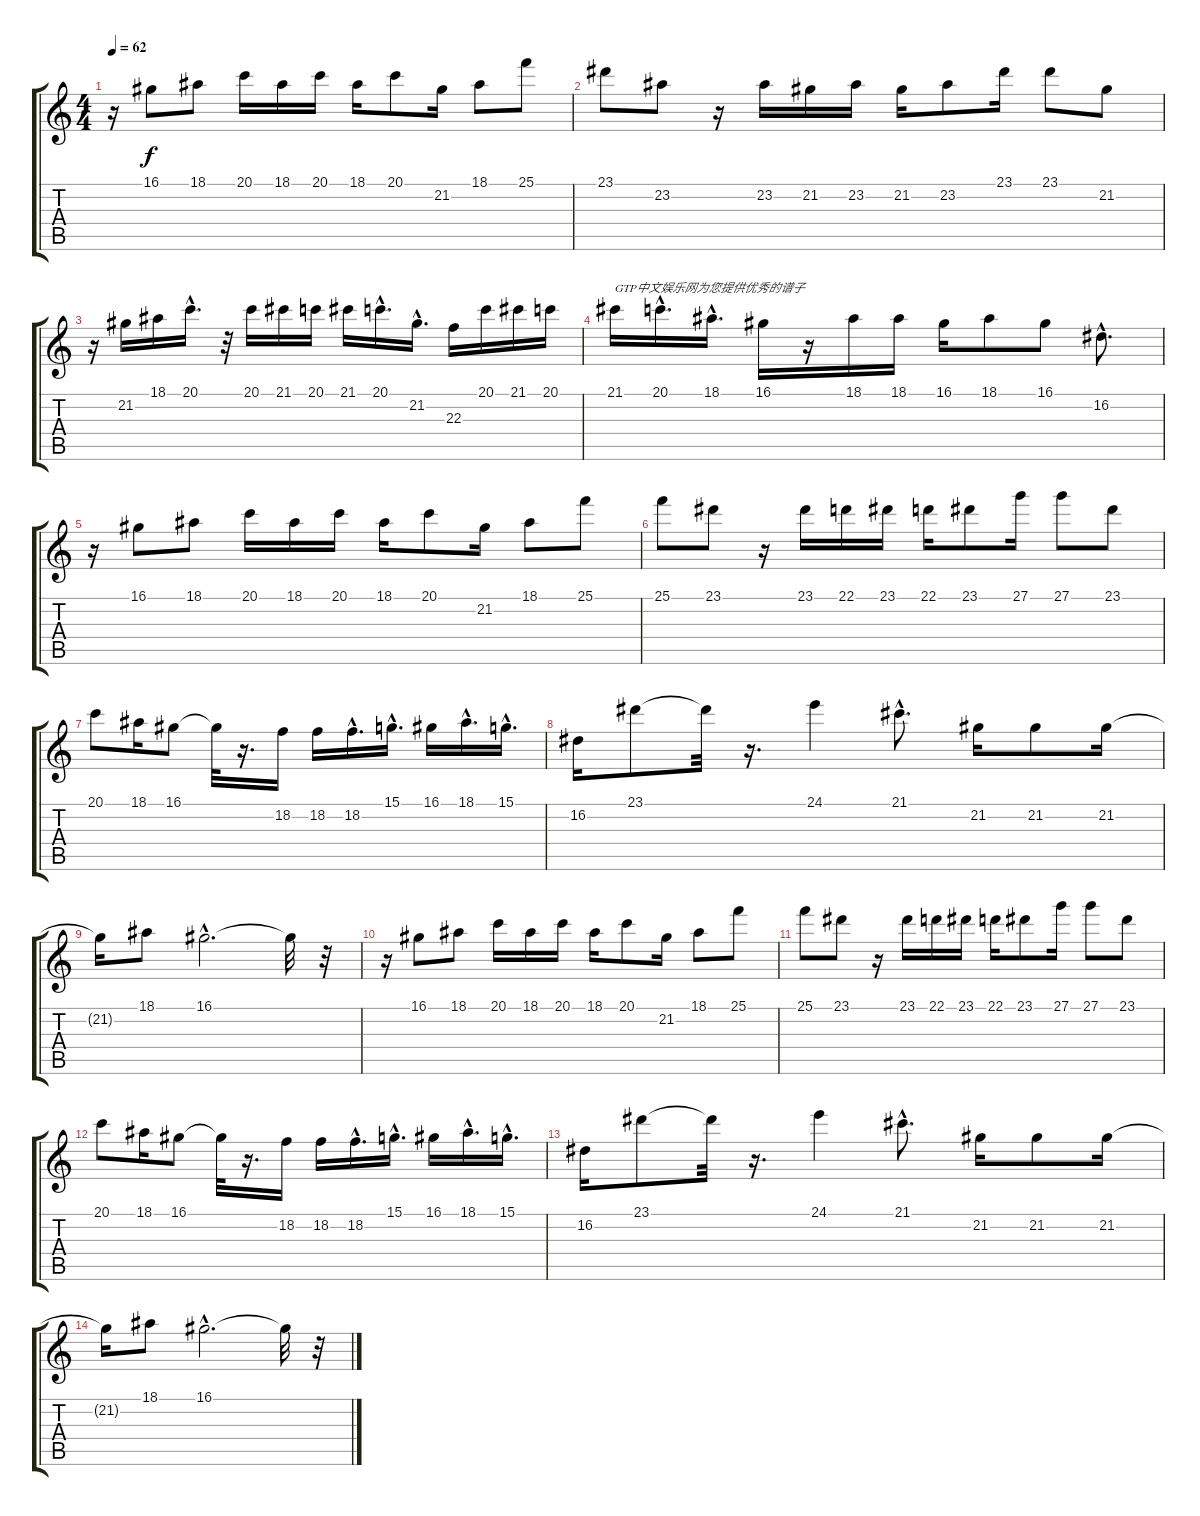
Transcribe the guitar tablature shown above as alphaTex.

\track "" {instrument lead1square}
\staff {score tabs}
\tuning (E4 B3 G3 D3 A2 E2) {hide}
\ts (4 4)
\tempo 62
\clef g2
\ks c
r.16{dy f instrument lead1square} 16.1.8 18.1.8 20.1.16 18.1.16 20.1.16 18.1.16 20.1.8 21.2.16 18.1.8 25.1.8 |
23.1.8 23.2.8 r.16 23.2.16 21.2.16 23.2.16 21.2.16 23.2.8 23.1.16 23.1.8 21.2.8 |
r.16 21.2.16 18.1.16 20.1{hac}.16{d} r.32 20.1.16 21.1.16 20.1.16 21.1.16 20.1{hac}.16{d} 21.2{hac}.16{d} 22.3.16 20.1.16 21.1.16 20.1.16 |
21.1.16{txt "GTP中文娱乐网为您提供优秀的谱子"} 20.1{hac}.16{d} 18.1{hac}.16{d} 16.1.16 r.16 18.1.16 18.1.16 16.1.16 18.1.8 16.1.8 16.2{hac}.8{d} |
r.16 16.1.8 18.1.8 20.1.16 18.1.16 20.1.16 18.1.16 20.1.8 21.2.16 18.1.8 25.1.8 |
25.1.8 23.1.8 r.16 23.1.16 22.1.16 23.1.16 22.1.16 23.1.8 27.1.16 27.1.8 23.1.8 |
20.1.8 18.1.16 16.1.8 16.1{t}.32 r.16{d} 18.2.16 18.2.16 18.2{hac}.16{d} 15.1{hac}.16{d} 16.1.16 18.1{hac}.16{d} 15.1{hac}.16{d} |
16.2.16 23.1.8 23.1{t}.32 r.16{d} 24.1.4 21.1{hac}.8{d} 21.2.16 21.2.8 21.2.16 |
21.2{t}.16 18.1.8 16.1{hac}.2{d} 16.1{t}.32 r.32 |
r.16 16.1.8 18.1.8 20.1.16 18.1.16 20.1.16 18.1.16 20.1.8 21.2.16 18.1.8 25.1.8 |
25.1.8 23.1.8 r.16 23.1.16 22.1.16 23.1.16 22.1.16 23.1.8 27.1.16 27.1.8 23.1.8 |
20.1.8 18.1.16 16.1.8 16.1{t}.32 r.16{d} 18.2.16 18.2.16 18.2{hac}.16{d} 15.1{hac}.16{d} 16.1.16 18.1{hac}.16{d} 15.1{hac}.16{d} |
16.2.16 23.1.8 23.1{t}.32 r.16{d} 24.1.4 21.1{hac}.8{d} 21.2.16 21.2.8 21.2.16 |
21.2{t}.16 18.1.8 16.1{hac}.2{d} 16.1{t}.32 r.32
